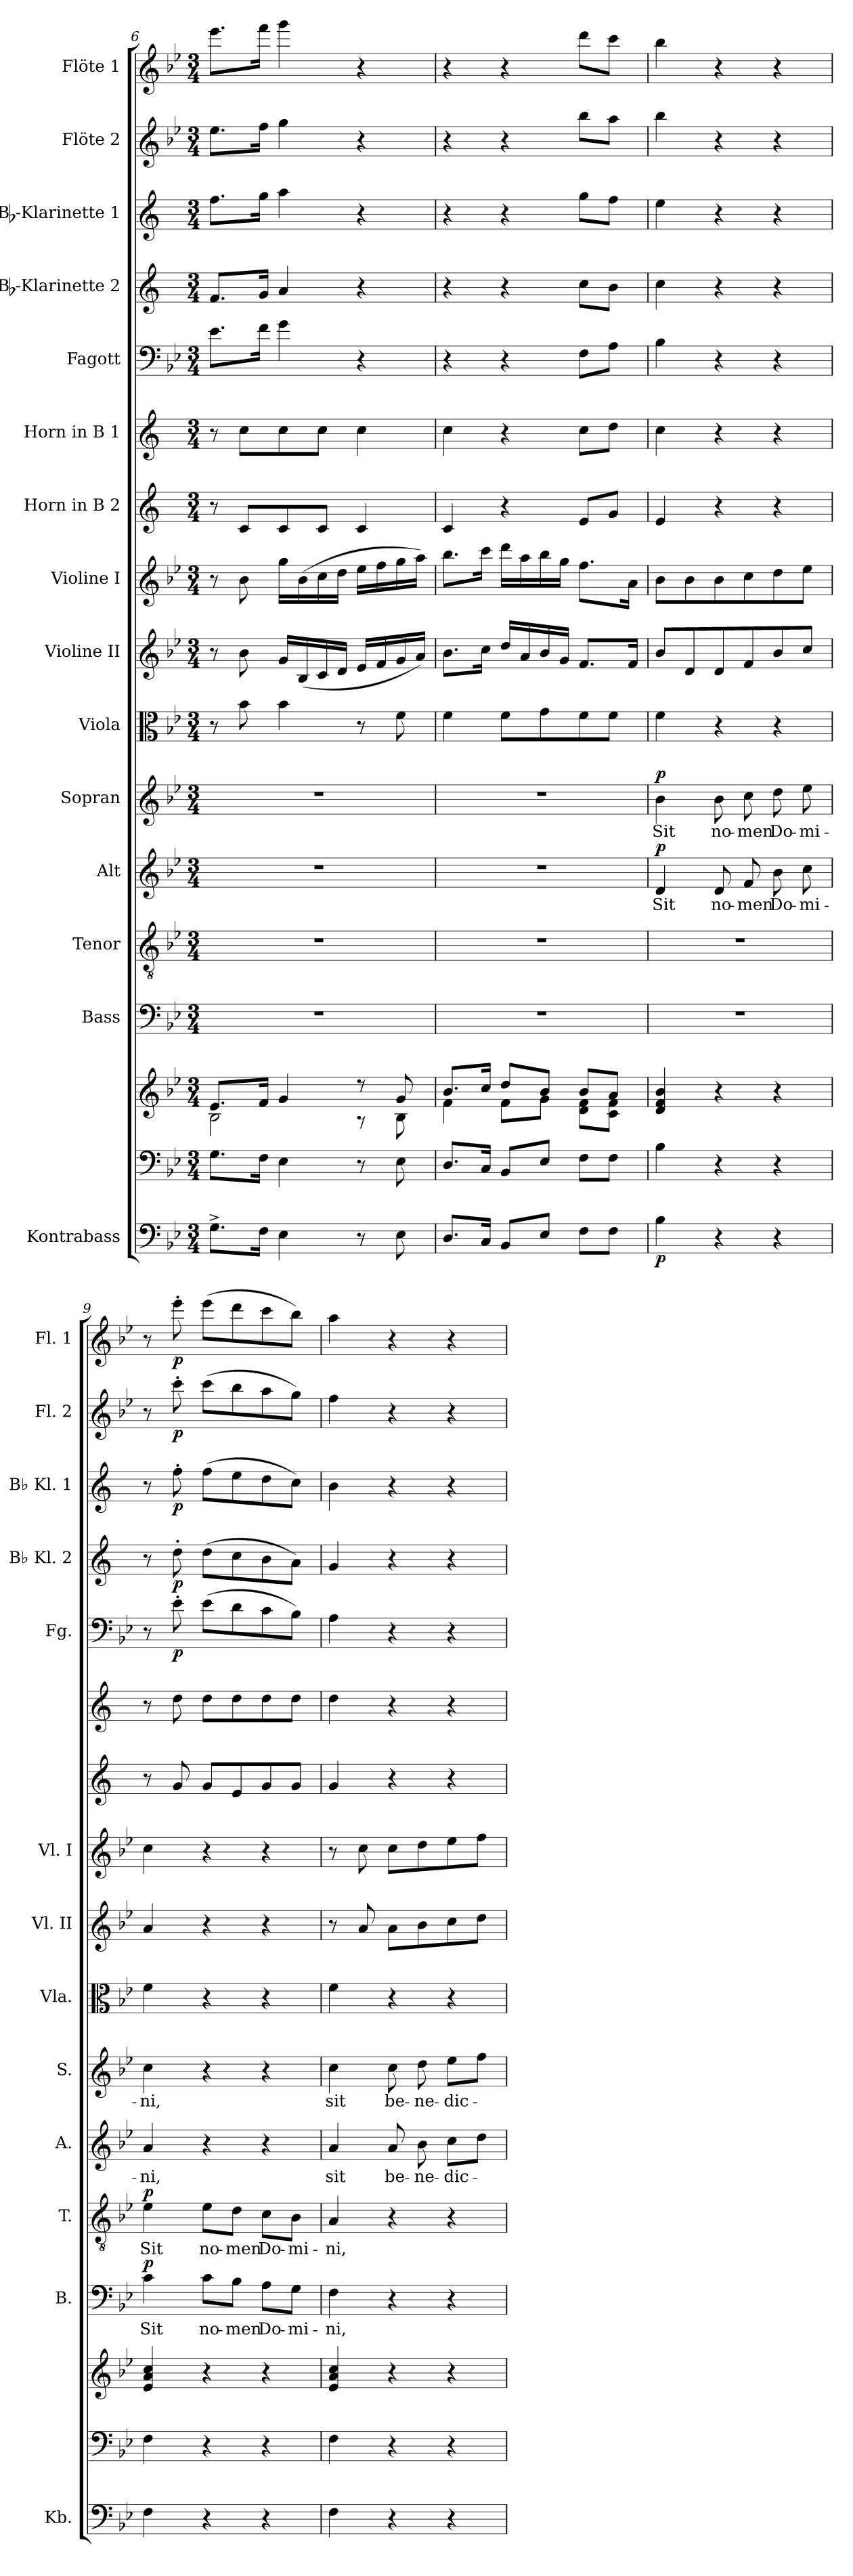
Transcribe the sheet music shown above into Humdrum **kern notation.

**kern	**dynam	**kern	**kern	**kern	**text	**dynam	**kern	**text	**dynam	**kern	**text	**dynam	**kern	**text	**dynam	**kern	**kern	**kern	**kern	**kern	**kern	**dynam	**kern	**dynam	**kern	**dynam	**kern	**dynam	**kern	**dynam
*part16	*part16	*part15	*part15	*part14	*part14	*part14	*part13	*part13	*part13	*part12	*part12	*part12	*part11	*part11	*part11	*part10	*part9	*part8	*part7	*part6	*part5	*part5	*part4	*part4	*part3	*part3	*part2	*part2	*part1	*part1
*staff17	*staff17	*staff16	*staff15	*staff14	*staff14	*staff14	*staff13	*staff13	*staff13	*staff12	*staff12	*staff12	*staff11	*staff11	*staff11	*staff10	*staff9	*staff8	*staff7	*staff6	*staff5	*staff5	*staff4	*staff4	*staff3	*staff3	*staff2	*staff2	*staff1	*staff1
*I"Kontrabass	*	*	*	*I"Bass	*	*	*I"Tenor	*	*	*I"Alt	*	*	*I"Sopran	*	*	*I"Viola	*I"Violine II	*I"Violine I	*I"Horn in B 2	*I"Horn in B 1	*I"Fagott	*	*I"Bb-Klarinette 2	*	*I"Bb-Klarinette 1	*	*I"Flöte 2	*	*I"Flöte 1	*
*I'Kb.	*	*	*	*I'B.	*	*	*I'T.	*	*	*I'A.	*	*	*I'S.	*	*	*I'Vla.	*I'Vl. II	*I'Vl. I	*	*	*I'Fg.	*	*I'Bb Kl. 2	*	*I'Bb Kl. 1	*	*I'Fl. 2	*	*I'Fl. 1	*
*clefF4	*	*clefF4	*clefG2	*clefF4	*	*	*clefGv2	*	*	*clefG2	*	*	*clefG2	*	*	*clefC3	*clefG2	*clefG2	*clefG2	*clefG2	*clefF4	*	*clefG2	*	*clefG2	*	*clefG2	*	*clefG2	*
*ITrd7c12	*	*	*	*	*	*	*	*	*	*	*	*	*	*	*	*	*	*	*ITrd4c7	*ITrd4c7	*	*	*ITrd1c2	*	*ITrd1c2	*	*	*	*	*
*k[b-e-]	*	*k[b-e-]	*k[b-e-]	*k[b-e-]	*	*	*k[b-e-]	*	*	*k[b-e-]	*	*	*k[b-e-]	*	*	*k[b-e-]	*k[b-e-]	*k[b-e-]	*k[b-]	*k[b-]	*k[b-e-]	*	*k[b-e-]	*	*k[b-e-]	*	*k[b-e-]	*	*k[b-e-]	*
*B-:	*	*B-:	*B-:	*B-:	*	*	*B-:	*	*	*B-:	*	*	*B-:	*	*	*B-:	*B-:	*B-:	*F:	*F:	*B-:	*	*B-:	*	*B-:	*	*B-:	*	*B-:	*
*M3/4	*	*M3/4	*M3/4	*M3/4	*	*	*M3/4	*	*	*M3/4	*	*	*M3/4	*	*	*M3/4	*M3/4	*M3/4	*M3/4	*M3/4	*M3/4	*	*M3/4	*	*M3/4	*	*M3/4	*	*M3/4	*
=6	=6	=6	=6	=6	=6	=6	=6	=6	=6	=6	=6	=6	=6	=6	=6	=6	=6	=6	=6	=6	=6	=6	=6	=6	=6	=6	=6	=6	=6	=6
*	*	*	*^	*	*	*	*	*	*	*	*	*	*	*	*	*	*	*	*	*	*	*	*	*	*	*	*	*	*	*
8.GG^>\L	.	8.G\L	8.e-/L	2B-\	2.r	.	.	2.r	.	.	2.r	.	.	2.r	.	.	8r	8r	8r	8r	8r	8.e-\L	.	8.e-/L	.	8.ee-\L	.	8.ee-\L	.	8.eee-\L	.
.	.	.	.	.	.	.	.	.	.	.	.	.	.	.	.	.	8b-\	8b-\	8b-\	8F/L	8f\L	.	.	.	.	.	.	.	.	.	.
16FF\Jk	.	16F\Jk	16f/Jk	.	.	.	.	.	.	.	.	.	.	.	.	.	.	.	.	.	.	16f\Jk	.	16f/Jk	.	16ff\Jk	.	16ff\Jk	.	16fff\Jk	.
4EE-\	.	4E-\	4g/	.	.	.	.	.	.	.	.	.	.	.	.	.	4b-\	16g/LL	16gg\LL	8F/	8f\	4g\	.	4g/	.	4gg\	.	4gg\	.	4ggg\	.
.	.	.	.	.	.	.	.	.	.	.	.	.	.	.	.	.	.	(<16B-/	(>16b-\	.	.	.	.	.	.	.	.	.	.	.	.
.	.	.	.	.	.	.	.	.	.	.	.	.	.	.	.	.	.	16c/	16cc\	8F/J	8f\J	.	.	.	.	.	.	.	.	.	.
.	.	.	.	.	.	.	.	.	.	.	.	.	.	.	.	.	.	16d/JJ	16dd\JJ	.	.	.	.	.	.	.	.	.	.	.	.
8r	.	8r	8r	8r	.	.	.	.	.	.	.	.	.	.	.	.	8r	16e-/LL	16ee-\LL	4F/	4f\	4r	.	4r	.	4r	.	4r	.	4r	.
.	.	.	.	.	.	.	.	.	.	.	.	.	.	.	.	.	.	16f/	16ff\	.	.	.	.	.	.	.	.	.	.	.	.
8EE-\	.	8E-\	8g/	8B-\	.	.	.	.	.	.	.	.	.	.	.	.	8f\	16g/	16gg\	.	.	.	.	.	.	.	.	.	.	.	.
.	.	.	.	.	.	.	.	.	.	.	.	.	.	.	.	.	.	16a/JJ)	16aa\JJ)	.	.	.	.	.	.	.	.	.	.	.	.
=7	=7	=7	=7	=7	=7	=7	=7	=7	=7	=7	=7	=7	=7	=7	=7	=7	=7	=7	=7	=7	=7	=7	=7	=7	=7	=7	=7	=7	=7	=7	=7
8.DD/L	.	8.D/L	8.b-/L	4f\	2.r	.	.	2.r	.	.	2.r	.	.	2.r	.	.	4f\	8.b-\L	8.bb-\L	4F/	4f\	4r	.	4r	.	4r	.	4r	.	4r	.
16CC/Jk	.	16C/Jk	16cc/Jk	.	.	.	.	.	.	.	.	.	.	.	.	.	.	16cc\Jk	16ccc\Jk	.	.	.	.	.	.	.	.	.	.	.	.
8BBB-/L	.	8BB-/L	8dd/L	8f\L	.	.	.	.	.	.	.	.	.	.	.	.	8f\L	16dd/LL	16ddd\LL	4r	4r	4r	.	4r	.	4r	.	4r	.	4r	.
.	.	.	.	.	.	.	.	.	.	.	.	.	.	.	.	.	.	16a/	16aa\	.	.	.	.	.	.	.	.	.	.	.	.
8EE-/J	.	8E-/J	8b-/J	8g\J	.	.	.	.	.	.	.	.	.	.	.	.	8g\	16b-/	16bb-\	.	.	.	.	.	.	.	.	.	.	.	.
.	.	.	.	.	.	.	.	.	.	.	.	.	.	.	.	.	.	16g/JJ	16gg\JJ	.	.	.	.	.	.	.	.	.	.	.	.
8FF\L	.	8F\L	8b-/L	8d\ 8f\L	.	.	.	.	.	.	.	.	.	.	.	.	8f\	8.f/L	8.ff\L	8A/L	8f\L	8F\L	.	8b-\L	.	8ff\L	.	8bb-\L	.	8ddd\L	.
8FF\J	.	8F\J	8a/J	8c\ 8f\J	.	.	.	.	.	.	.	.	.	.	.	.	8f\J	.	.	8c/J	8g\J	8A\J	.	8a\J	.	8ee-\J	.	8aa\J	.	8ccc\J	.
.	.	.	.	.	.	.	.	.	.	.	.	.	.	.	.	.	.	16f/Jk	16a\Jk	.	.	.	.	.	.	.	.	.	.	.	.
*	*	*	*v	*v	*	*	*	*	*	*	*	*	*	*	*	*	*	*	*	*	*	*	*	*	*	*	*	*	*	*	*
!!LO:PB:g=z
=8	=8	=8	=8	=8	=8	=8	=8	=8	=8	=8	=8	=8	=8	=8	=8	=8	=8	=8	=8	=8	=8	=8	=8	=8	=8	=8	=8	=8	=8	=8
!	!LO:DY:b	!	!	!	!	!	!	!	!	!	!LO:LY:b	!LO:DY:a	!	!LO:LY:b	!LO:DY:a	!	!	!	!	!	!	!	!	!	!	!	!	!	!	!
4BB-\	p	4B-\	4d/ 4f/ 4b-/	2.r	.	.	2.r	.	.	4d/	Sit	p	4b-\	Sit	p	4f\	8b-/L	8b-\L	4A/	4f\	4B-\	.	4b-\	.	4dd\	.	4bb-\	.	4bb-\	.
.	.	.	.	.	.	.	.	.	.	.	.	.	.	.	.	.	8d/	8b-\	.	.	.	.	.	.	.	.	.	.	.	.
!	!	!	!	!	!	!	!	!	!	!	!LO:LY:b	!	!	!LO:LY:b	!	!	!	!	!	!	!	!	!	!	!	!	!	!	!	!
4r	.	4r	4r	.	.	.	.	.	.	8d/	no-	.	8b-\	no-	.	4r	8d/	8b-\	4r	4r	4r	.	4r	.	4r	.	4r	.	4r	.
!	!	!	!	!	!	!	!	!	!	!	!LO:LY:b	!	!	!LO:LY:b	!	!	!	!	!	!	!	!	!	!	!	!	!	!	!	!
.	.	.	.	.	.	.	.	.	.	8f/	-men	.	8cc\	-men	.	.	8f/	8cc\	.	.	.	.	.	.	.	.	.	.	.	.
!	!	!	!	!	!	!	!	!	!	!	!LO:LY:b	!	!	!LO:LY:b	!	!	!	!	!	!	!	!	!	!	!	!	!	!	!	!
4r	.	4r	4r	.	.	.	.	.	.	8b-\	Do-	.	8dd\	Do-	.	4r	8b-/	8dd\	4r	4r	4r	.	4r	.	4r	.	4r	.	4r	.
!	!	!	!	!	!	!	!	!	!	!	!LO:LY:b	!	!	!LO:LY:b	!	!	!	!	!	!	!	!	!	!	!	!	!	!	!	!
.	.	.	.	.	.	.	.	.	.	8cc\	-mi-	.	8ee-\	-mi-	.	.	8cc/J	8ee-\J	.	.	.	.	.	.	.	.	.	.	.	.
=9	=9	=9	=9	=9	=9	=9	=9	=9	=9	=9	=9	=9	=9	=9	=9	=9	=9	=9	=9	=9	=9	=9	=9	=9	=9	=9	=9	=9	=9	=9
!	!	!	!	!	!LO:LY:b	!LO:DY:a	!	!LO:LY:b	!LO:DY:a	!	!LO:LY:b	!	!	!LO:LY:b	!	!	!	!	!	!	!	!	!	!	!	!	!	!	!	!
4FF\	.	4F\	4e-/ 4a/ 4cc/	4c\	Sit	p	4e-\	Sit	p	4a/	-ni,	.	4cc\	-ni,	.	4f\	4a/	4cc\	8r	8r	8r	.	8r	.	8r	.	8r	.	8r	.
!	!	!	!	!	!	!	!	!	!	!	!	!	!	!	!	!	!	!	!	!	!	!LO:DY:b	!	!LO:DY:b	!	!LO:DY:b	!	!LO:DY:b	!	!LO:DY:b
.	.	.	.	.	.	.	.	.	.	.	.	.	.	.	.	.	.	.	8c/	8g\	8e-'>\	p	8cc'>\	p	8ee-'>\	p	8ccc'>\	p	8eee-'>\	p
!	!	!	!	!	!LO:LY:b	!	!	!LO:LY:b	!	!	!	!	!	!	!	!	!	!	!	!	!	!	!	!	!	!	!	!	!	!
4r	.	4r	4r	8c\L	no-	.	8e-\L	no-	.	4r	.	.	4r	.	.	4r	4r	4r	8c/L	8g\L	(>8e-\L	.	(>8cc\L	.	(>8ee-\L	.	(>8ccc\L	.	(>8eee-\L	.
!	!	!	!	!	!LO:LY:b	!	!	!LO:LY:b	!	!	!	!	!	!	!	!	!	!	!	!	!	!	!	!	!	!	!	!	!	!
.	.	.	.	8B-\J	-men	.	8d\J	-men	.	.	.	.	.	.	.	.	.	.	8A/	8g\	8d\	.	8b-\	.	8dd\	.	8bb-\	.	8ddd\	.
!	!	!	!	!	!LO:LY:b	!	!	!LO:LY:b	!	!	!	!	!	!	!	!	!	!	!	!	!	!	!	!	!	!	!	!	!	!
4r	.	4r	4r	8A\L	Do-	.	8c\L	Do-	.	4r	.	.	4r	.	.	4r	4r	4r	8c/	8g\	8c\	.	8a\	.	8cc\	.	8aa\	.	8ccc\	.
!	!	!	!	!	!LO:LY:b	!	!	!LO:LY:b	!	!	!	!	!	!	!	!	!	!	!	!	!	!	!	!	!	!	!	!	!	!
.	.	.	.	8G\J	-mi-	.	8B-\J	-mi-	.	.	.	.	.	.	.	.	.	.	8c/J	8g\J	8B-\J)	.	8g\J)	.	8b-\J)	.	8gg\J)	.	8bb-\J)	.
=10	=10	=10	=10	=10	=10	=10	=10	=10	=10	=10	=10	=10	=10	=10	=10	=10	=10	=10	=10	=10	=10	=10	=10	=10	=10	=10	=10	=10	=10	=10
!	!	!	!	!	!LO:LY:b	!	!	!LO:LY:b	!	!	!LO:LY:b	!	!	!LO:LY:b	!	!	!	!	!	!	!	!	!	!	!	!	!	!	!	!
4FF\	.	4F\	4e-/ 4a/ 4cc/	4F\	-ni,	.	4A/	-ni,	.	4a/	sit	.	4cc\	sit	.	4f\	8r	8r	4c/	4g\	4A\	.	4f/	.	4a\	.	4ff\	.	4aa\	.
.	.	.	.	.	.	.	.	.	.	.	.	.	.	.	.	.	8a/	8cc\	.	.	.	.	.	.	.	.	.	.	.	.
!	!	!	!	!	!	!	!	!	!	!	!LO:LY:b	!	!	!LO:LY:b	!	!	!	!	!	!	!	!	!	!	!	!	!	!	!	!
4r	.	4r	4r	4r	.	.	4r	.	.	8a/	be-	.	8cc\	be-	.	4r	8a\L	8cc\L	4r	4r	4r	.	4r	.	4r	.	4r	.	4r	.
!	!	!	!	!	!	!	!	!	!	!	!LO:LY:b	!	!	!LO:LY:b	!	!	!	!	!	!	!	!	!	!	!	!	!	!	!	!
.	.	.	.	.	.	.	.	.	.	8b-\	-ne-	.	8dd\	-ne-	.	.	8b-\	8dd\	.	.	.	.	.	.	.	.	.	.	.	.
!	!	!	!	!	!	!	!	!	!	!	!LO:LY:b	!	!	!LO:LY:b	!	!	!	!	!	!	!	!	!	!	!	!	!	!	!	!
4r	.	4r	4r	4r	.	.	4r	.	.	8cc\L	-dic-	.	8ee-\L	-dic-	.	4r	8cc\	8ee-\	4r	4r	4r	.	4r	.	4r	.	4r	.	4r	.
.	.	.	.	.	.	.	.	.	.	8dd\J	.	.	8ff\J	.	.	.	8dd\J	8ff\J	.	.	.	.	.	.	.	.	.	.	.	.
=	=	=	=	=	=	=	=	=	=	=	=	=	=	=	=	=	=	=	=	=	=	=	=	=	=	=	=	=	=	=
*-	*-	*-	*-	*-	*-	*-	*-	*-	*-	*-	*-	*-	*-	*-	*-	*-	*-	*-	*-	*-	*-	*-	*-	*-	*-	*-	*-	*-	*-	*-
